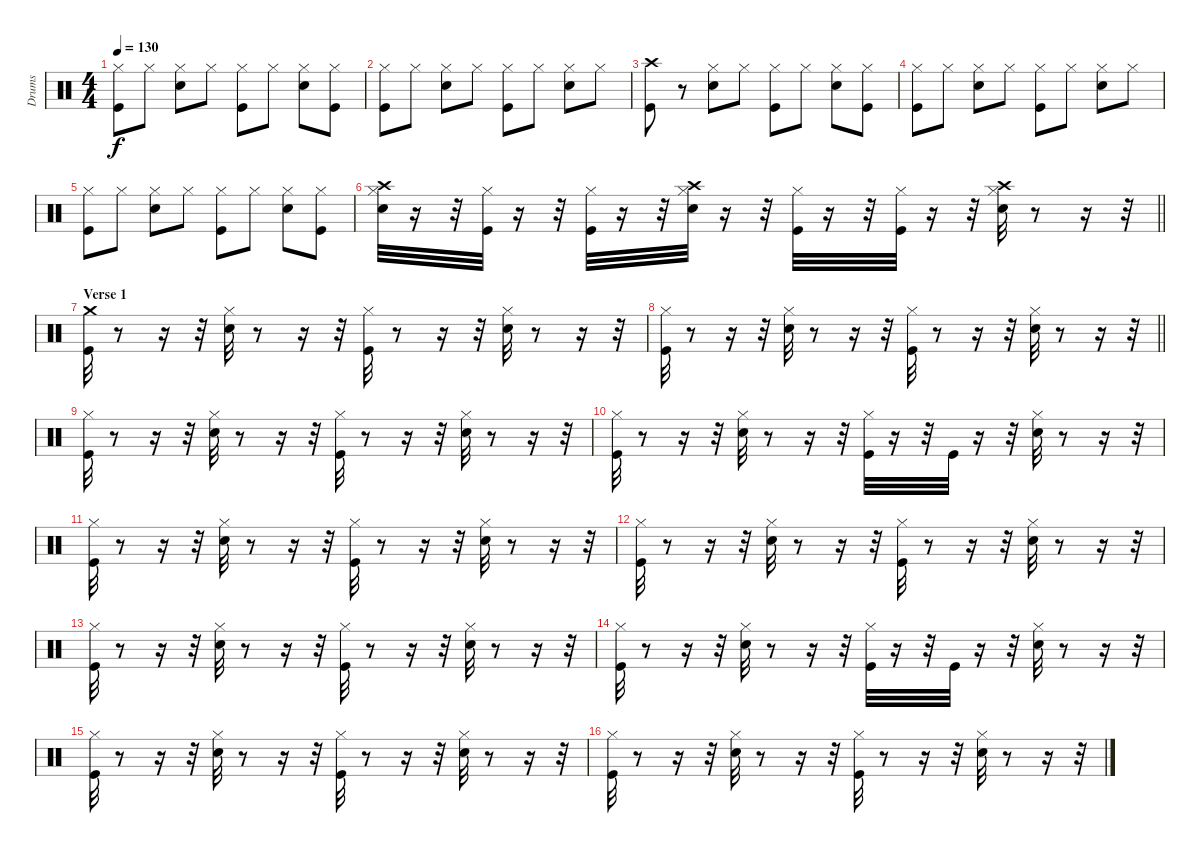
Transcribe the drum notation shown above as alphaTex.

\track ("Drums" "Drums") {instrument percussion}
\staff {score}
\articulation defaults
\ts (4 4)
\tempo 130
\clef neutral
\ks c
("Hi-Hat (closed)" "Kick (hit)").8{dy f} "Hi-Hat (closed)".8 ("Hi-Hat (closed)" "Snare (hit) 2").8 "Hi-Hat (closed)".8 ("Hi-Hat (closed)" "Kick (hit)").8 "Hi-Hat (closed)".8 ("Hi-Hat (closed)" "Snare (hit) 2").8 ("Hi-Hat (closed)" "Kick (hit)").8 |
("Hi-Hat (closed)" "Kick (hit)").8 "Hi-Hat (closed)".8 ("Hi-Hat (closed)" "Snare (hit) 2").8 "Hi-Hat (closed)".8 ("Hi-Hat (closed)" "Kick (hit)").8 "Hi-Hat (closed)".8 ("Hi-Hat (closed)" "Snare (hit) 2").8 "Hi-Hat (closed)".8 |
("Kick (hit)" "Crash high (hit)").8 r.8 ("Hi-Hat (closed)" "Snare (hit) 2").8 "Hi-Hat (closed)".8 ("Hi-Hat (closed)" "Kick (hit)").8 "Hi-Hat (closed)".8 ("Hi-Hat (closed)" "Snare (hit) 2").8 ("Kick (hit)" "Hi-Hat (closed)").8 |
("Hi-Hat (closed)" "Kick (hit)").8 "Hi-Hat (closed)".8 ("Hi-Hat (closed)" "Snare (hit) 2").8 "Hi-Hat (closed)".8 ("Hi-Hat (closed)" "Kick (hit)").8 "Hi-Hat (closed)".8 ("Hi-Hat (closed)" "Snare (hit) 2").8 "Hi-Hat (closed)".8 |
("Hi-Hat (closed)" "Kick (hit)").8 "Hi-Hat (closed)".8 ("Hi-Hat (closed)" "Snare (hit) 2").8 "Hi-Hat (closed)".8 ("Hi-Hat (closed)" "Kick (hit)").8 "Hi-Hat (closed)".8 ("Hi-Hat (closed)" "Snare (hit) 2").8 ("Hi-Hat (closed)" "Kick (hit)").8 |
\barLineRight lightlight
("Hi-Hat (closed)" "Crash high (hit)" "Snare (hit) 2").32 r.16 r.32 ("Hi-Hat (closed)" "Kick (hit)").32 r.16 r.32 ("Hi-Hat (closed)" "Kick (hit)").32 r.16 r.32 ("Hi-Hat (closed)" "Crash high (hit)" "Snare (hit) 2").32 r.16 r.32 ("Hi-Hat (closed)" "Kick (hit)").32 r.16 r.32 ("Hi-Hat (closed)" "Kick (hit)").32 r.16 r.32 ("Hi-Hat (closed)" "Crash high (hit)" "Snare (hit) 2").32 r.8 r.16 r.32 |
\section ("" "Verse 1")
("Kick (hit)" "Crash medium (hit)").32 r.8 r.16 r.32 ("Hi-Hat (closed)" "Snare (hit) 2").32 r.8 r.16 r.32 ("Hi-Hat (closed)" "Kick (hit)").32 r.8 r.16 r.32 ("Hi-Hat (closed)" "Snare (hit) 2").32 r.8 r.16 r.32 |
\barLineRight lightlight
("Kick (hit)" "Hi-Hat (closed)").32 r.8 r.16 r.32 ("Snare (hit) 2" "Hi-Hat (closed)").32 r.8 r.16 r.32 ("Kick (hit)" "Hi-Hat (closed)").32 r.8 r.16 r.32 ("Snare (hit) 2" "Hi-Hat (closed)").32 r.8 r.16 r.32 |
("Kick (hit)" "Hi-Hat (closed)").32 r.8 r.16 r.32 ("Snare (hit) 2" "Hi-Hat (closed)").32 r.8 r.16 r.32 ("Kick (hit)" "Hi-Hat (closed)").32 r.8 r.16 r.32 ("Snare (hit) 2" "Hi-Hat (closed)").32 r.8 r.16 r.32 |
("Hi-Hat (closed)" "Kick (hit)").32 r.8 r.16 r.32 ("Hi-Hat (closed)" "Snare (hit) 2").32 r.8 r.16 r.32 ("Hi-Hat (closed)" "Kick (hit)").32 r.16 r.32 "Kick (hit)".32 r.16 r.32 ("Hi-Hat (closed)" "Snare (hit) 2").32 r.8 r.16 r.32 |
("Kick (hit)" "Hi-Hat (closed)").32 r.8 r.16 r.32 ("Snare (hit) 2" "Hi-Hat (closed)").32 r.8 r.16 r.32 ("Kick (hit)" "Hi-Hat (closed)").32 r.8 r.16 r.32 ("Snare (hit) 2" "Hi-Hat (closed)").32 r.8 r.16 r.32 |
("Kick (hit)" "Hi-Hat (closed)").32 r.8 r.16 r.32 ("Snare (hit) 2" "Hi-Hat (closed)").32 r.8 r.16 r.32 ("Kick (hit)" "Hi-Hat (closed)").32 r.8 r.16 r.32 ("Snare (hit) 2" "Hi-Hat (closed)").32 r.8 r.16 r.32 |
("Kick (hit)" "Hi-Hat (closed)").32 r.8 r.16 r.32 ("Snare (hit) 2" "Hi-Hat (closed)").32 r.8 r.16 r.32 ("Kick (hit)" "Hi-Hat (closed)").32 r.8 r.16 r.32 ("Snare (hit) 2" "Hi-Hat (closed)").32 r.8 r.16 r.32 |
("Kick (hit)" "Hi-Hat (closed)").32 r.8 r.16 r.32 ("Snare (hit) 2" "Hi-Hat (closed)").32 r.8 r.16 r.32 ("Kick (hit)" "Hi-Hat (closed)").32 r.16 r.32 "Kick (hit)".32 r.16 r.32 ("Snare (hit) 2" "Hi-Hat (closed)").32 r.8 r.16 r.32 |
("Kick (hit)" "Hi-Hat (closed)").32 r.8 r.16 r.32 ("Snare (hit) 2" "Hi-Hat (closed)").32 r.8 r.16 r.32 ("Kick (hit)" "Hi-Hat (closed)").32 r.8 r.16 r.32 ("Snare (hit) 2" "Hi-Hat (closed)").32 r.8 r.16 r.32 |
("Kick (hit)" "Hi-Hat (closed)").32 r.8 r.16 r.32 ("Snare (hit) 2" "Hi-Hat (closed)").32 r.8 r.16 r.32 ("Kick (hit)" "Hi-Hat (closed)").32 r.8 r.16 r.32 ("Snare (hit) 2" "Hi-Hat (closed)").32 r.8 r.16 r.32
